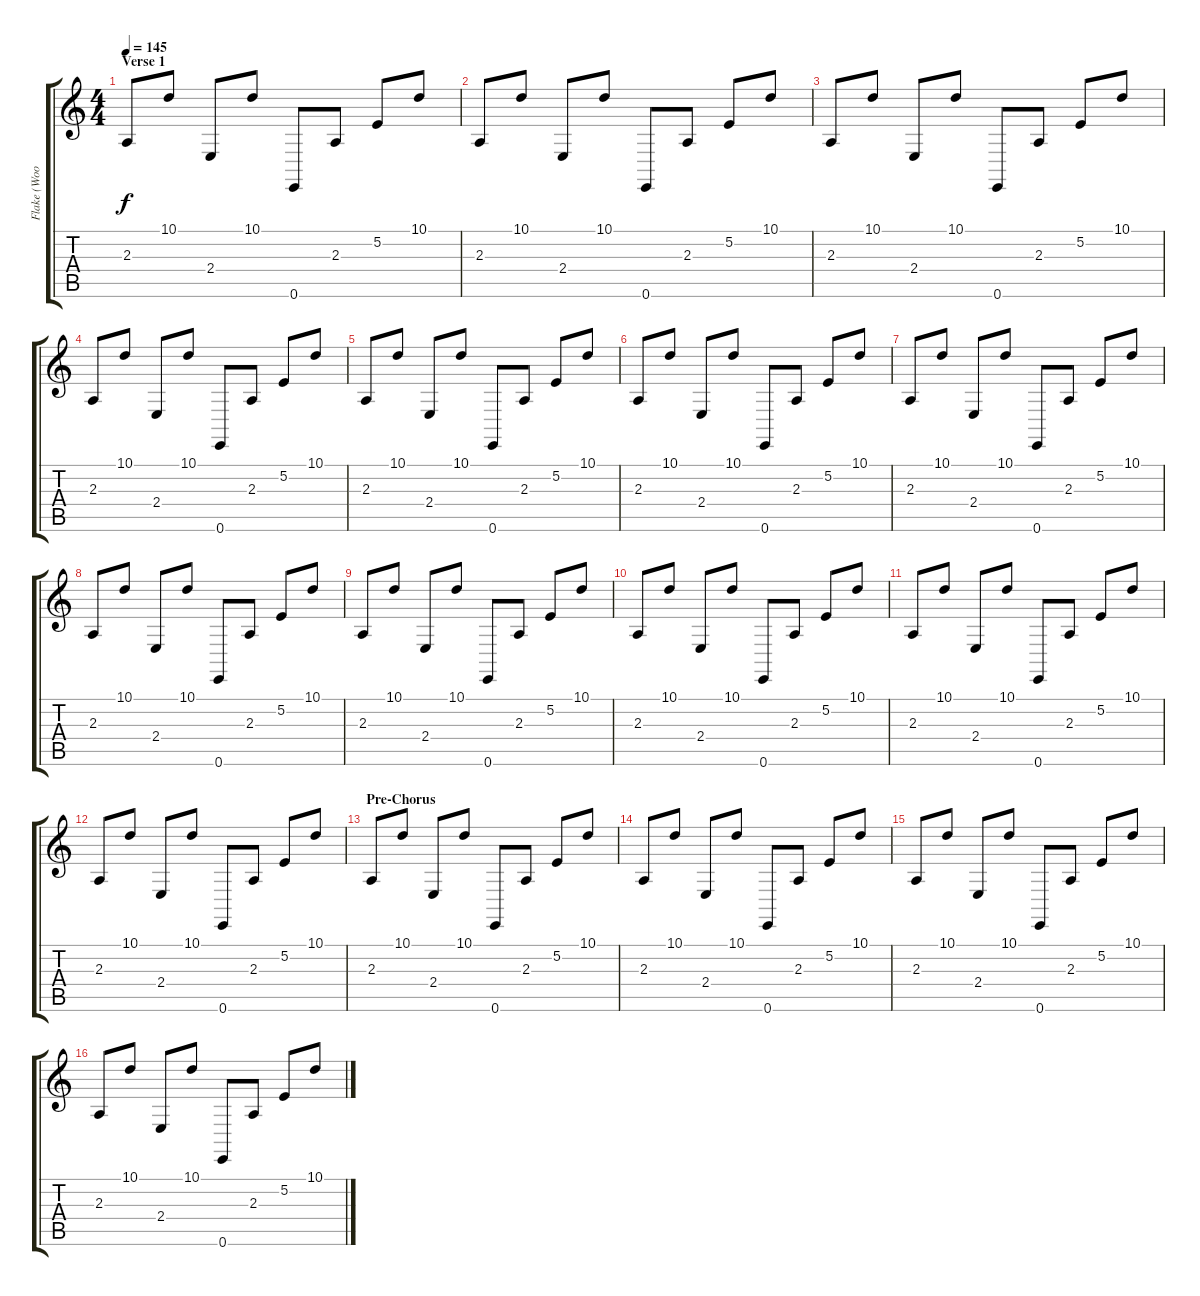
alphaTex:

\track ("Flake (Woodblock)" "Flake (Woo") {instrument woodblock}
\staff {score tabs}
\tuning (E4 B3 G3 D3 A2 E2) {hide}
\ts (4 4)
\section ("" "Verse 1")
\tempo 145
\clef g2
\ks c
2.3.8{dy f} 10.1.8 2.4.8 10.1.8 0.6.8 2.3.8 5.2.8 10.1.8 |
2.3.8 10.1.8 2.4.8 10.1.8 0.6.8 2.3.8 5.2.8 10.1.8 |
2.3.8 10.1.8 2.4.8 10.1.8 0.6.8 2.3.8 5.2.8 10.1.8 |
2.3.8 10.1.8 2.4.8 10.1.8 0.6.8 2.3.8 5.2.8 10.1.8 |
2.3.8 10.1.8 2.4.8 10.1.8 0.6.8 2.3.8 5.2.8 10.1.8 |
2.3.8 10.1.8 2.4.8 10.1.8 0.6.8 2.3.8 5.2.8 10.1.8 |
2.3.8 10.1.8 2.4.8 10.1.8 0.6.8 2.3.8 5.2.8 10.1.8 |
2.3.8 10.1.8 2.4.8 10.1.8 0.6.8 2.3.8 5.2.8 10.1.8 |
2.3.8 10.1.8 2.4.8 10.1.8 0.6.8 2.3.8 5.2.8 10.1.8 |
2.3.8 10.1.8 2.4.8 10.1.8 0.6.8 2.3.8 5.2.8 10.1.8 |
2.3.8 10.1.8 2.4.8 10.1.8 0.6.8 2.3.8 5.2.8 10.1.8 |
2.3.8 10.1.8 2.4.8 10.1.8 0.6.8 2.3.8 5.2.8 10.1.8 |
\section ("" "Pre-Chorus")
2.3.8 10.1.8 2.4.8 10.1.8 0.6.8 2.3.8 5.2.8 10.1.8 |
2.3.8 10.1.8 2.4.8 10.1.8 0.6.8 2.3.8 5.2.8 10.1.8 |
2.3.8 10.1.8 2.4.8 10.1.8 0.6.8 2.3.8 5.2.8 10.1.8 |
2.3.8 10.1.8 2.4.8 10.1.8 0.6.8 2.3.8 5.2.8 10.1.8
